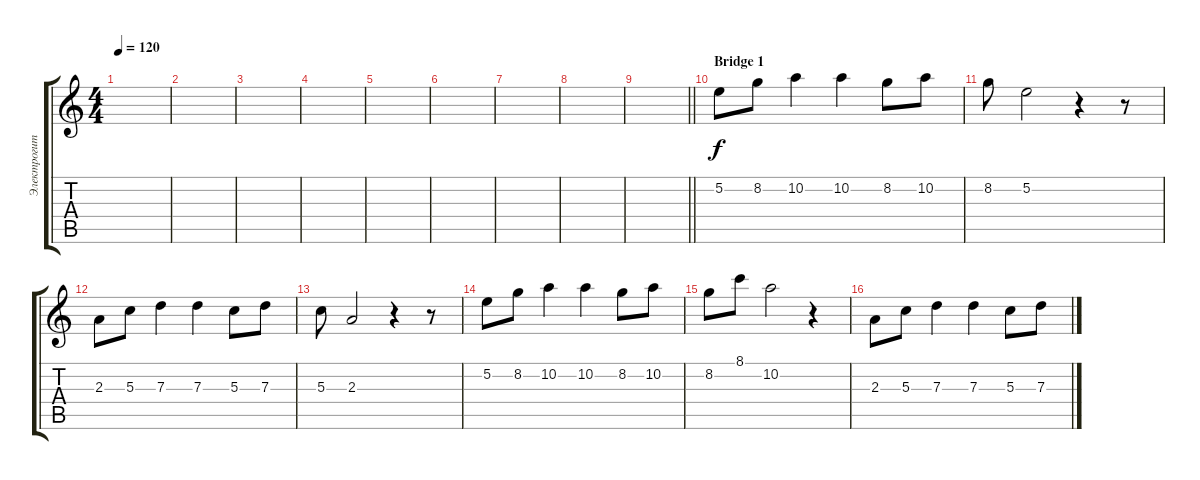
\track ("Электрогитара" "Электрогит") {instrument distortionguitar}
\staff {score tabs}
\tuning (E4 B3 G3 D3 A2 E2) {hide}
\ts (4 4)
\tempo 120
\clef g2
\ks c
|
|
|
|
|
|
|
|
\barLineRight lightlight
|
\section ("" "Bridge 1")
5.2.8 8.2.8 10.2.4 10.2.4 8.2.8 10.2.8 |
8.2.8 5.2.2 r.4 r.8 |
2.3.8 5.3.8 7.3.4 7.3.4 5.3.8 7.3.8 |
5.3.8 2.3.2 r.4 r.8 |
5.2.8 8.2.8 10.2.4 10.2.4 8.2.8 10.2.8 |
8.2.8 8.1.8 10.2.2 r.4 |
2.3.8 5.3.8 7.3.4 7.3.4 5.3.8 7.3.8
